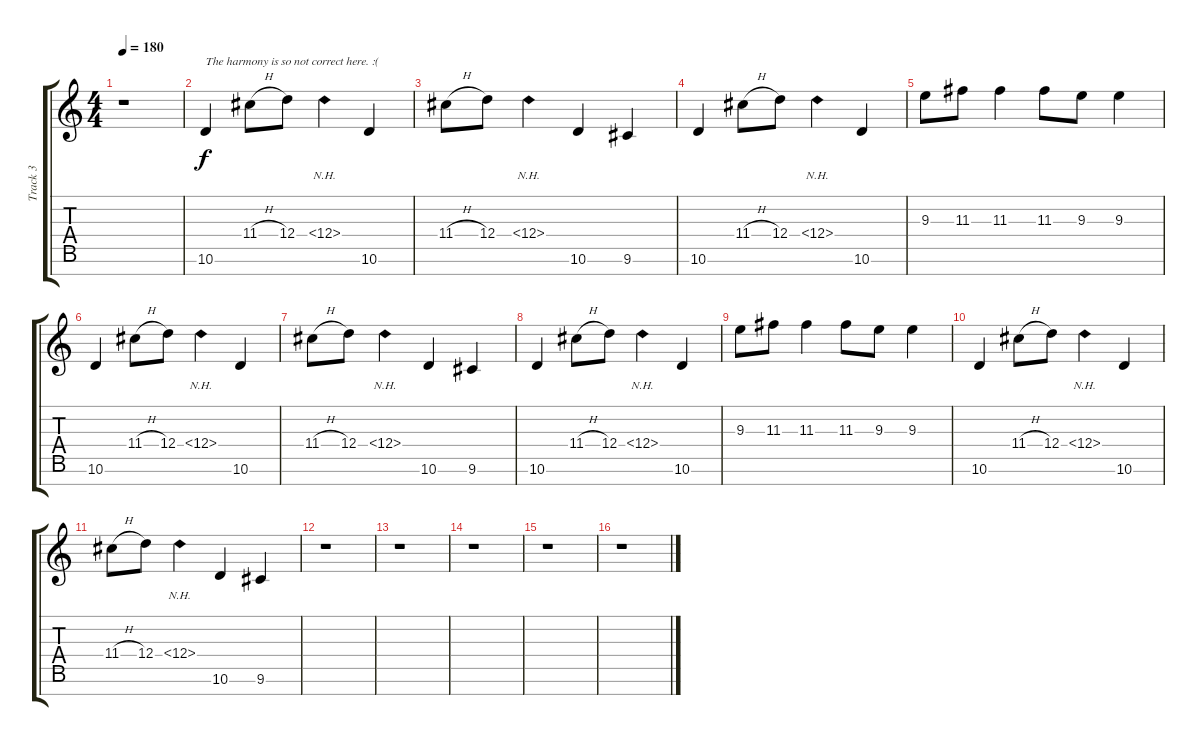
\track ("Track 3" "Track 3") {instrument distortionguitar}
\staff {score tabs}
\tuning (E4 B3 G3 D3 A2 E2 B1) {hide}
\ts (4 4)
\tempo 180
\clef g2
\ks c
r.1{dy f} |
10.6.4{txt "The harmony is so not correct here. :("} 11.4{h}.8 12.4.8 12.4{nh}.4 10.6.4 |
11.4{h}.8 12.4.8 12.4{nh}.4 10.6.4 9.6.4 |
10.6.4 11.4{h}.8 12.4.8 12.4{nh}.4 10.6.4 |
9.3.8 11.3.8 11.3.4 11.3.8 9.3.8 9.3.4 |
10.6.4 11.4{h}.8 12.4.8 12.4{nh}.4 10.6.4 |
11.4{h}.8 12.4.8 12.4{nh}.4 10.6.4 9.6.4 |
10.6.4 11.4{h}.8 12.4.8 12.4{nh}.4 10.6.4 |
9.3.8 11.3.8 11.3.4 11.3.8 9.3.8 9.3.4 |
10.6.4 11.4{h}.8 12.4.8 12.4{nh}.4 10.6.4 |
11.4{h}.8 12.4.8 12.4{nh}.4 10.6.4 9.6.4 |
r.1 |
r.1 |
r.1 |
r.1 |
r.1
